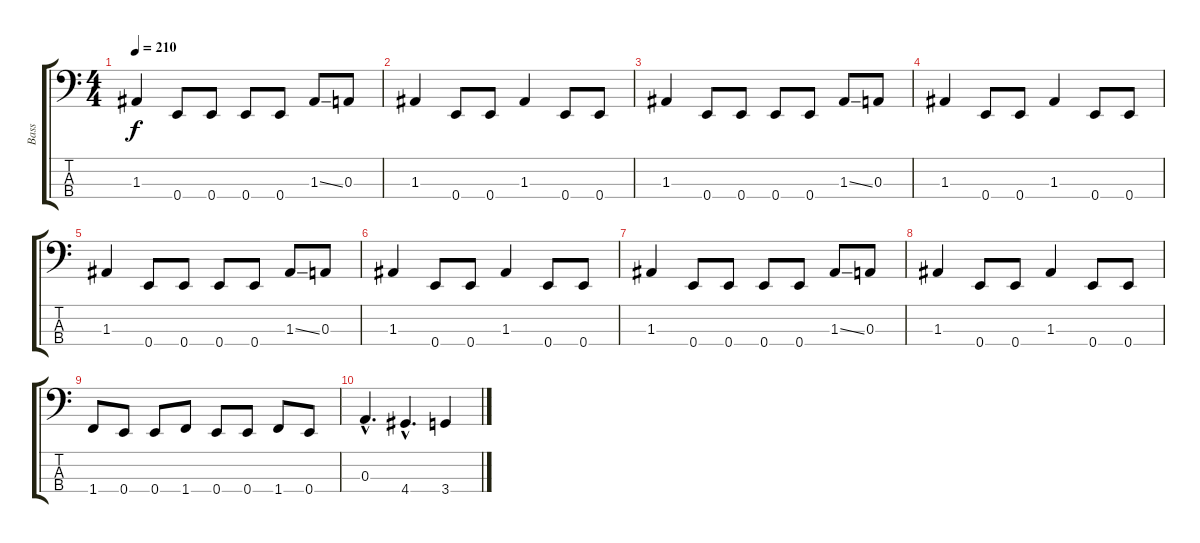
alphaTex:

\track ("Bass" "Bass") {instrument electricbasspick}
\staff {score tabs}
\tuning (G2 D2 A1 E1) {hide}
\ts (4 4)
\tempo 210
\clef f4
\ks c
1.3.4{dy f} 0.4.8 0.4.8 0.4.8 0.4.8 1.3{ss}.8 0.3.8 |
1.3.4 0.4.8 0.4.8 1.3.4 0.4.8 0.4.8 |
1.3.4 0.4.8 0.4.8 0.4.8 0.4.8 1.3{ss}.8 0.3.8 |
1.3.4 0.4.8 0.4.8 1.3.4 0.4.8 0.4.8 |
1.3.4 0.4.8 0.4.8 0.4.8 0.4.8 1.3{ss}.8 0.3.8 |
1.3.4 0.4.8 0.4.8 1.3.4 0.4.8 0.4.8 |
1.3.4 0.4.8 0.4.8 0.4.8 0.4.8 1.3{ss}.8 0.3.8 |
1.3.4 0.4.8 0.4.8 1.3.4 0.4.8 0.4.8 |
1.4.8 0.4.8 0.4.8 1.4.8 0.4.8 0.4.8 1.4.8 0.4.8 |
0.3{hac}.4{d} 4.4{hac}.4{d} 3.4.4
